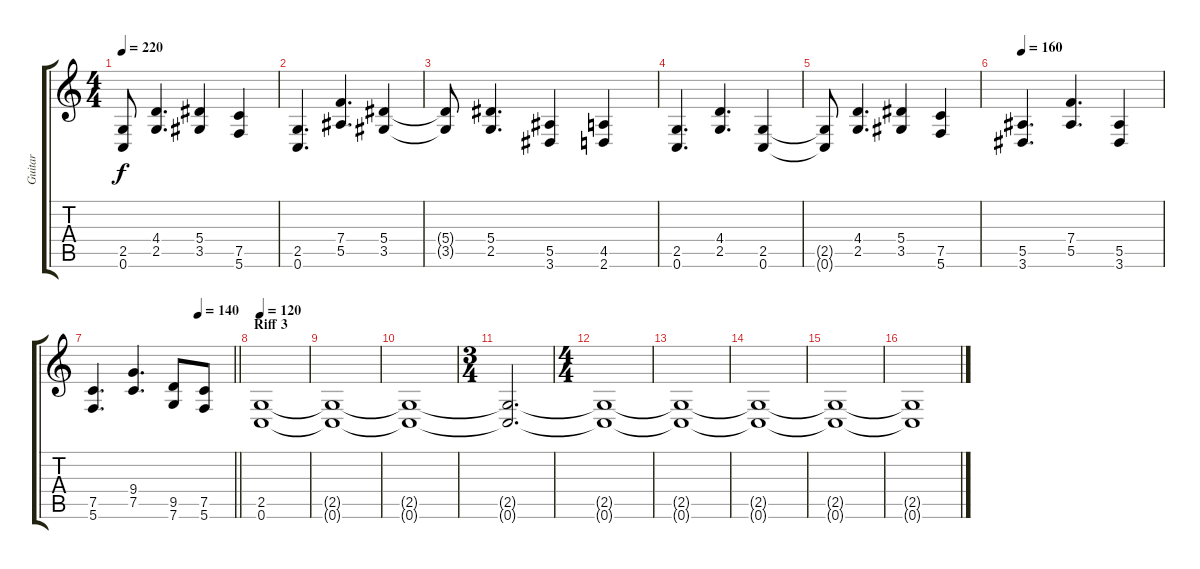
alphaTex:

\track ("Guitar" "Guitar") {instrument distortionguitar}
\staff {score tabs}
\tuning (C4 G3 Eb3 Bb2 F2 C2) {hide}
\ts (4 4)
\tempo 220
\clef g2
\ks c
(2.5{t} 0.6{t}).8{dy f} (4.4 2.5).4{d} (5.4 3.5).4 (7.5 5.6).4 |
(2.5 0.6).4{d} (7.4 5.5).4{d} (5.4 3.5).4 |
(5.4{t} 3.5{t}).8 (5.4 2.5).4{d} (5.5 3.6).4 (4.5 2.6).4 |
(2.5 0.6).4{d} (4.4 2.5).4{d} (2.5 0.6).4 |
(2.5{t} 0.6{t}).8 (4.4 2.5).4{d} (5.4 3.5).4 (7.5 5.6).4 |
\tempo 160
(5.5 3.6).4{d} (7.4 5.5).4{d} (5.5 3.6).4 |
\tempo (140 0.75)
\barLineRight lightlight
(7.5 5.6).4{d} (9.4 7.5).4{d} (9.5 7.6).8 (7.5 5.6).8 |
\section ("" "Riff 3")
\tempo 120
(2.5 0.6).1 |
(2.5{t} 0.6{t}).1 |
(2.5{t} 0.6{t}).1 |
\ts (3 4)
(2.5{t} 0.6{t}).2{d} |
\ts (4 4)
(2.5{t} 0.6{t}).1 |
(2.5{t} 0.6{t}).1 |
(2.5{t} 0.6{t}).1 |
(2.5{t} 0.6{t}).1 |
(2.5{t} 0.6{t}).1
